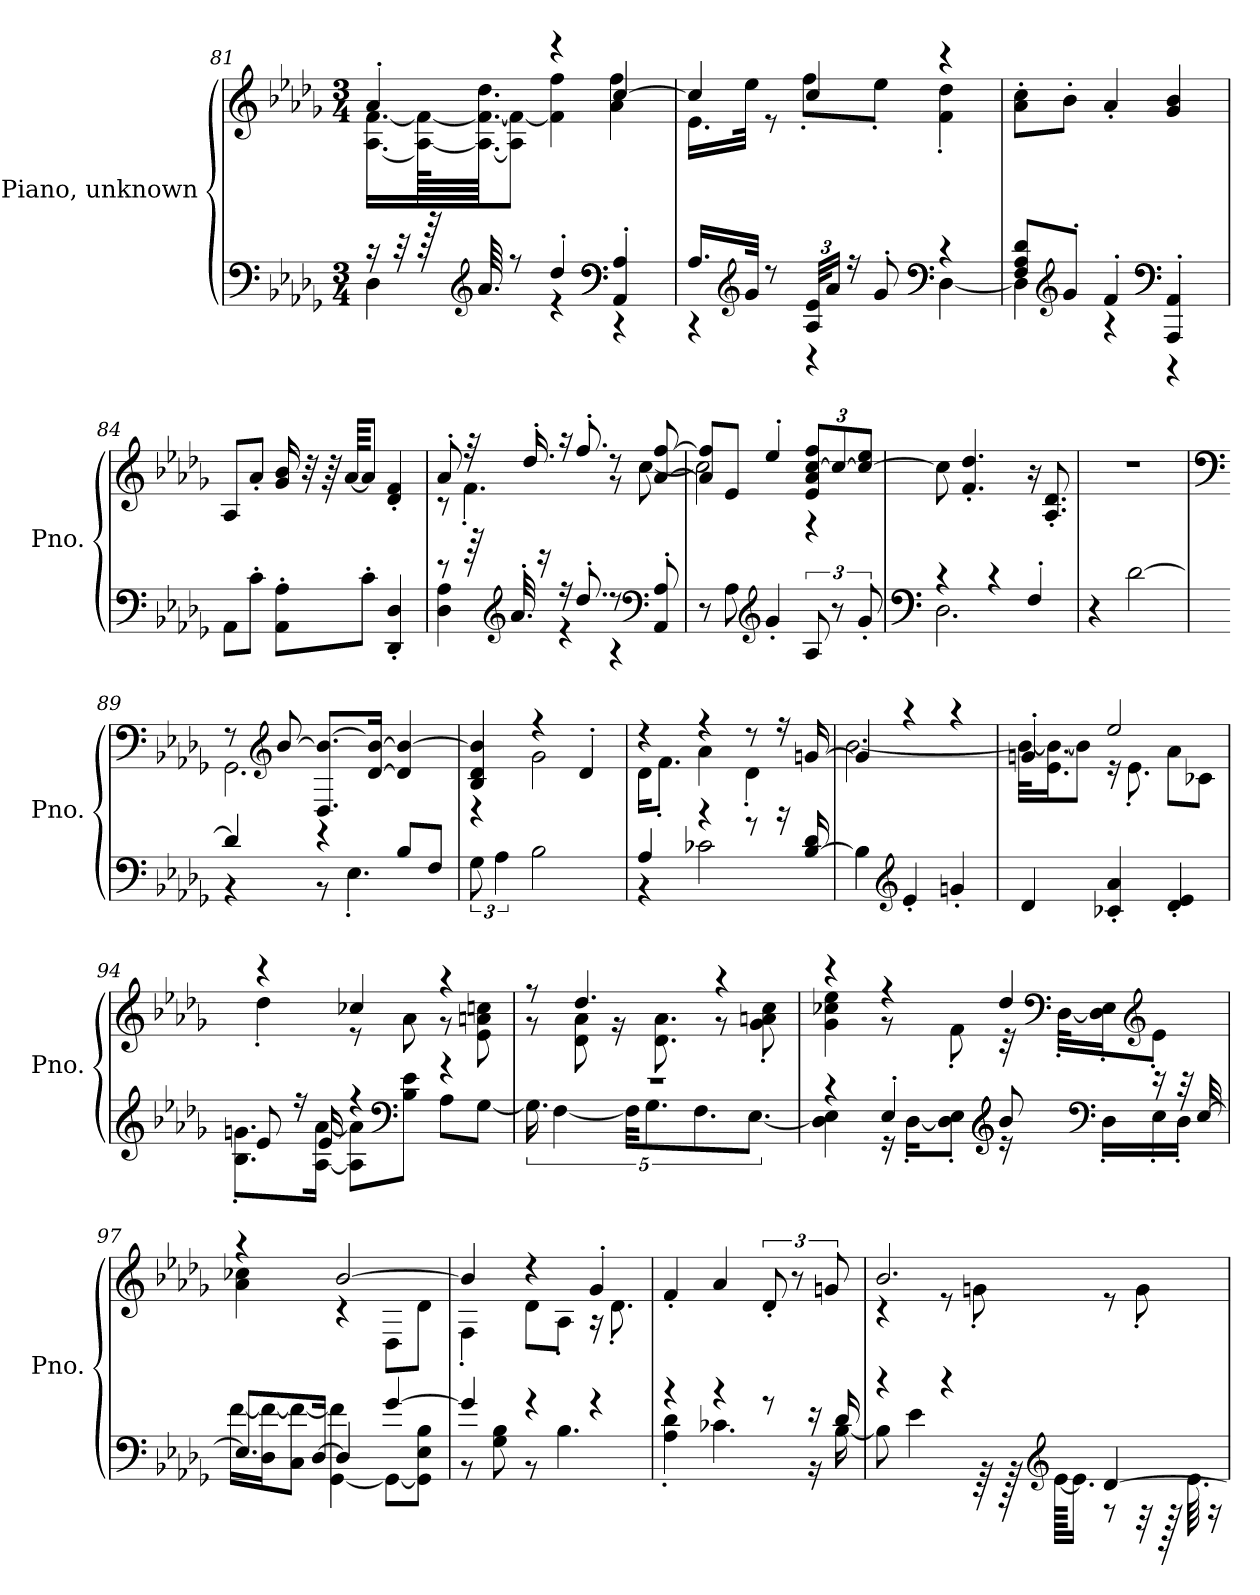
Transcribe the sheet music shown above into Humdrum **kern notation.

**kern	**kern
*part1	*part1
*staff2	*staff1
*I"Piano, unknown	*
*I'Pno.	*
*clefF4	*clefG2
*k[b-e-a-d-g-]	*k[b-e-a-d-g-]
*M3/4	*M3/4
=81	=81
*^	*^
16r	4D-\	4a-'/	[16.A-\ [16.f\LL
32r	.	.	.
128r	.	.	128A-\_ 128f\_KLL
*clefG2	*	*	*
64.a-/	.	.	64.A-\_ 64.f\_ 64.dd-\JJJ
8r	.	.	8A-\] 8f\_J
4dd-'/	4r	4r	4f\] 4ff\
*clefF4	*	*	*
4AA-/' 4A-/'	4r	[4cc/	4a-\ 4ff\
!!LO:LB:g=z	!!
=82	=82	=82	=82
16.A-/LL	4r	4cc/]	16.e-\LL
*clefG2	*	*	*
32g-/JJk	.	.	32ee-\JJk
8r	.	.	8r
*Xbrackettup	*	*	*
48A-/ 48e-/KLL	4r	4cc/	8ff'\L
24a-/JJ	.	.	.
16r	.	.	.
8g-'/	.	.	8ee-'\J
*clefF4	*	*	*
4r	[4D-\	4r	4f\' 4dd-\'
*	*	*v	*v
=83	=83	=83
8F/ 8A-/ 8d-/L	4D-\]	8a-\' 8cc\'L
*clefG2	*	*
8g-'/J	.	8b-'\J
4f'/	4r	4a-'/
*clefF4	*	*
4AAA-/' 4AA-/'	4r	4g-/ 4b-/
*v	*v	*
=84	=84
8AA-\L	8A-/L
8c'\J	8a-'/J
8AA-\' 8A-\'L	16g-/ 16b-/
.	32r
.	64r
.	[64a-/KKKL
8c'\J	8a-/J]
4DD-/' 4D-/'	4d-/' 4f/'
!!LO:PB:g=z
=85	=85
*^	*^
8r	4D-\ 4A-\	8a-'/	8r
64r	.	32r	4.f'\
*clefG2	*	*	*
32.a-'/	.	.	.
.	.	16.dd-'/	.
16r	.	.	.
16r	4r	16r	.
8.dd-'/	.	8.ff'/	.
8r	4r	8r	8r
*clefF4	*	*	*
8AA-/' 8A-/'	.	[8a-/ [8ff/	[8cc\
*v	*v	*	*
=86	=86	=86
8r	8a-/] 8ff/]L	2cc\]
8A-\	8e-/J	.
*clefG2	*	*
4g-'/	4ee-'/	.
*brackettup	*Xbrackettup	*
12A-/	12e-/ 12a-/ [12cc/ 12ff/L	4r
12r	12cc/_	.
12g-'/	12cc/_ 12ee-/J	.
*	*v	*v
=87	=87
*clefF4	*
*^	*
4r	2.D-\	8cc\]
.	.	4.f/' 4.dd-/'
4r	.	.
4F'/	.	16r
.	.	8.A-/' 8.d-/'
*v	*v	*
=88	=88
4r	2.r
[2d-\	.
!!LO:LB:g=z
=89	=89
*	*clefF4
*^	*^
4d-/]	4r	8r	2.GG-\
*	*	*clefG2	*
.	.	[8b-/	.
4r	8r	8.D-/ 8.b-/_L	.
.	4.E-'\	.	.
.	.	[16d-/ 16b-/_Jk	.
8B-/L	.	4d-/] 4b-/_	.
8F/J	.	.	.
*v	*v	*	*
=90	=90	=90
12G-\	4B-/ 4d-/ 4b-/]	4r
6A-\	.	.
2B-\	4r	2g-\
.	4d-'/	.
=91	=91	=91
*^	*	*
4A-/	4r	4r	16d-\KL
.	.	.	8.f'\J
4r	2c-X\	4r	4a-\
8r	.	8r	4d-'\
16r	.	16r	.
[16B-/ 16d-/	.	[16gn/	.
*v	*v	*	*
=92	=92	=92
4B-\]	4g/]	[2.b-\
*clefG2	*	*
4e-'/	4r	.
4gn'/	4r	.
=93	=93	=93
4d-/	4gn'/	32b-\KLL_
.	.	16.e-\ 16.b-\_J
.	.	8b-\J]
4c-X/' 4a-/'	2ee-/	16r
.	.	8.e-'\
4d-/' 4e-/'	.	8a-\L
.	.	8c-X\J
!!LO:LB:g=z	!!
=94	=94	=94
*^	*	*
8e-/	8.B-\' 8.gn\'L	4r	4dd-'\
16r	.	.	.
16e-/	[16A-\ [16a-\Jk	.	.
4r	8A-\] 8a-\]L	4cc-X/	8r
*clefF4	*	*	*
.	8B-\ 8e-\J	.	8a-\
4r	8A-\L	4r	8r
.	[8G-\J	.	8e-\ 8an\ 8ccn\
=95	=95	=95	=95
2.r	20.G-\]	8r	8r
.	[5F\	.	.
.	.	4.dd-/	8d-\ 8a-\
.	.	.	16r
.	40F\KKL]	.	.
.	10.G-\	.	.
.	.	.	8.d-\ 8.a-\
.	10.F\	.	.
.	.	4r	8r
.	[10.E-\J	.	.
.	.	.	8g-\' 8an\' 8cc\'
=96	=96	=96	=96
4r	4D-\ 4E-\]	4r	4g-\ 4cc-X\ 4ee-\
4E-'/	16r	4r	8r
.	[16D-'\KL	.	.
.	8D-\]' 8E-\'J	.	8f'\
*clefG2	*	*	*
8b-/	16r	4dd-/	32r
*	*	*clefF4	*
.	.	.	[32D-'\KLL
*clefF4	*	*	*
.	16D-'\LL	.	16D-\]' 16E-\'J
*	*	*clefG2	*
16r	16E-'\	.	8e-'\J
32r	16D-'\JJ	.	.
[32E-/	.	.	.
!!LO:LB:g=z	!!
=97	=97	=97	=97
8.E-/L]	[16f\LL	4r	4a-\ 4cc-X\
.	16D-\ 16f\_J	.	.
.	8C\ 8f\_J	.	.
[16D-/Jk	.	.	.
4D-/]	[4GG-\ 4f\]	[2b-/	4r
[4g-/	8GG-\L_	.	8D-\L
.	8GG-\] 8E-\ 8B-\J	.	8d-\J
=98	=98	=98	=98
4g-/]	8r	4b-/]	4F'\
.	8G-\ 8B-\	.	.
4r	8r	4r	8d-\L
.	4.B-\	.	8A-'\J
4r	.	4g-'/	16r
.	.	.	8.d-'\
*	*	*v	*v
=99	=99	=99
4r	4A-\' 4d-\'	4f'/
4r	4.c-X\	4a-/
*	*	*brackettup
8r	.	12d-'/
.	.	12r
16r	16r	.
.	.	12gn/
16d-/	[16B-\	.
!!LO:LB:g=z
=100	=100	=100
*	*	*^
4r	8B-\]	2.b-/	4r
.	4e-\	.	.
4r	.	.	8r
.	64r	.	8gn'\
.	128r	.	.
*clefG2	*	*	*
.	[128e-\KKKLL	.	.
.	16.e-\JJ]	.	.
[4d-/	8r	.	8r
.	32r	.	8g'\
.	128r	.	.
.	64.e-\	.	.
.	16r	.	.
*v	*v	*	*
*	*v	*v
=	=
*-	*-
